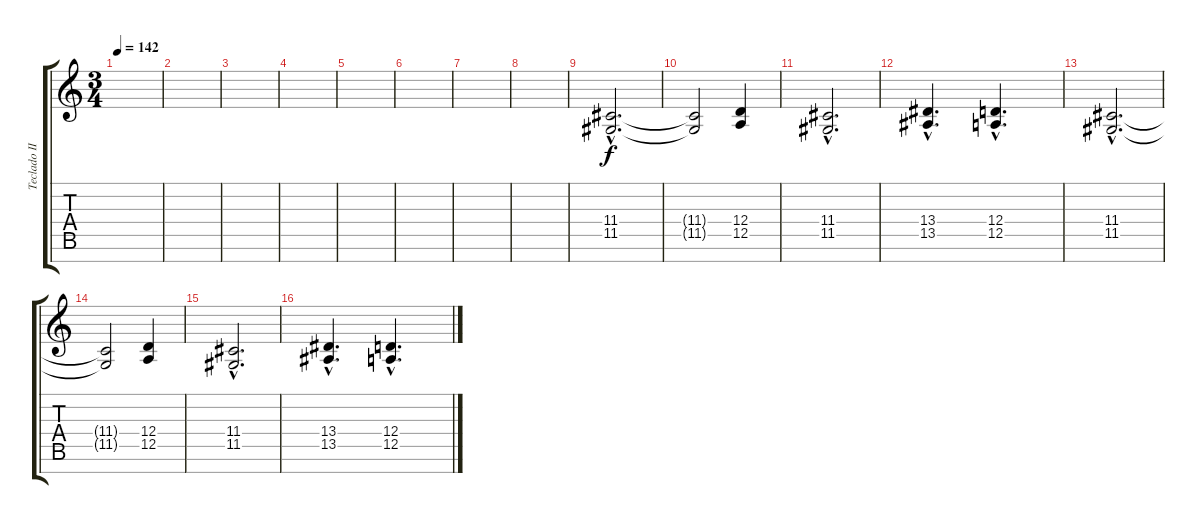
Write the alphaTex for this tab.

\track ("Teclado II" "Teclado II") {instrument choiraahs}
\staff {score tabs}
\tuning (E4 B3 G3 D3 A2 E2 B1) {hide}
\ts (3 4)
\tempo 142
\clef g2
\ks c
|
|
|
|
|
|
|
|
(11.4{hac} 11.5{hac}).2{d instrument choiraahs} |
(11.4{t} 11.5{t}).2 (12.4 12.5).4 |
(11.4{hac} 11.5{hac}).2{d} |
(13.4{hac} 13.5{hac}).4{d} (12.4{hac} 12.5{hac}).4{d} |
(11.4{hac} 11.5{hac}).2{d} |
(11.4{t} 11.5{t}).2 (12.4 12.5).4 |
(11.4{hac} 11.5{hac}).2{d} |
(13.4{hac} 13.5{hac}).4{d} (12.4{hac} 12.5{hac}).4{d}
